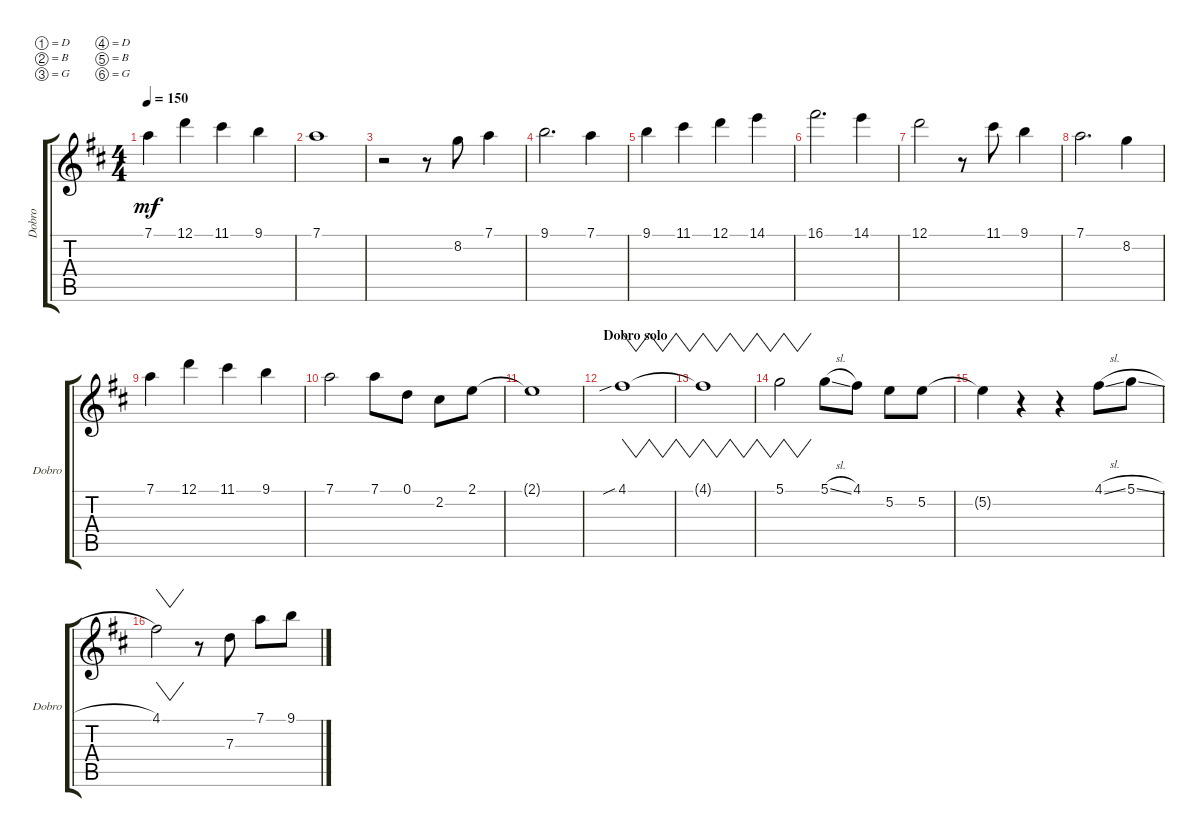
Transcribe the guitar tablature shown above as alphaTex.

\defaultSystemsLayout 4
\bracketExtendMode groupsimilarinstruments
\singleTrackTrackNamePolicy allsystems
\multiTrackTrackNamePolicy allsystems
\otherSystemsTrackNameOrientation horizontal
\track ("Dobro" "Dobro") {instrument acousticguitarsteel}
\staff {score tabs}
\tuning (D4 B3 G3 D3 B2 G2)
\ts (4 4)
\tempo 150
\clef g2
\ks d
7.1.4{dy mf} 12.1.4 11.1.4 9.1.4 |
7.1.1 |
r.2 r.8 8.2.8 7.1.4 |
9.1.2{d} 7.1.4 |
9.1.4 11.1.4 12.1.4 14.1.4 |
16.1.2{d} 14.1.4 |
12.1.2 r.8 11.1.8 9.1.4 |
7.1.2{d} 8.2.4 |
7.1.4 12.1.4 11.1.4 9.1.4 |
7.1.2 7.1.8 0.1.8 2.2.8 2.1.8 |
2.1{t}.1 |
\section ("" "Dobro solo")
4.1{sib}.1{vw} |
4.1{t}.1{vw} |
5.1.2{vw} 5.1{sl}.8 4.1.8 5.2.8 5.2.8 |
5.2{t}.4 r.4 r.4 4.1{sl}.8 5.1{sl}.8 |
4.1.2{vw} r.8 7.3.8 7.1.8 9.1.8
